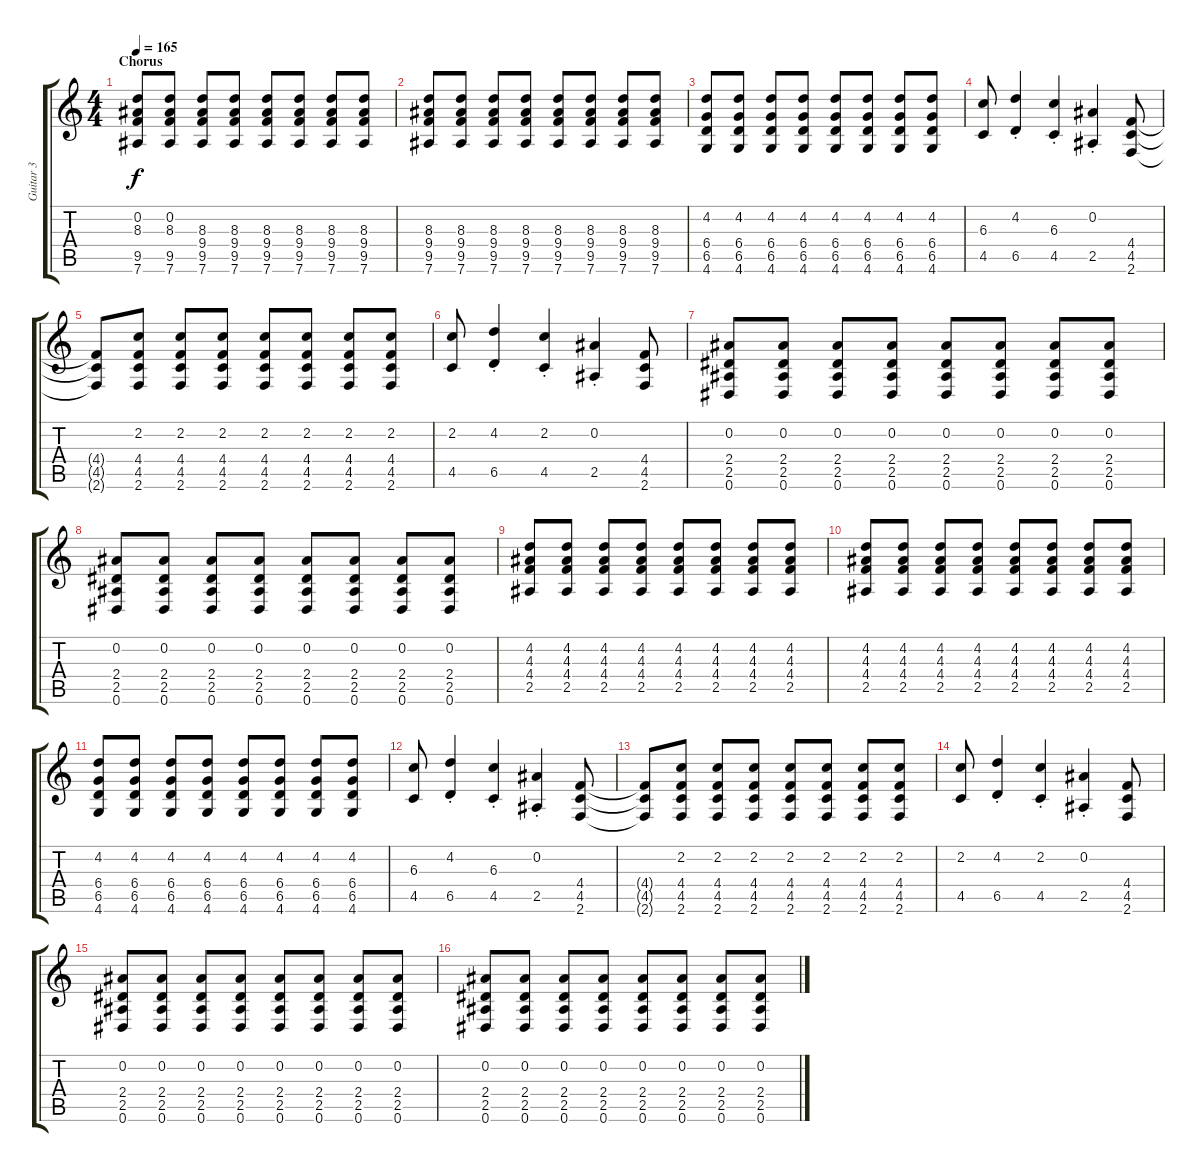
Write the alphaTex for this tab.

\track ("Guitar 3" "Guitar 3") {instrument overdrivenguitar}
\staff {score tabs}
\tuning (Eb4 Bb3 Gb3 Db3 Ab2 Eb2) {hide}
\ts (4 4)
\section ("" "Chorus")
\tempo 165
\clef g2
\ks c
(0.2 8.3 9.5 7.6).8{dy f volume 13 balance 8} (0.2 8.3 9.5 7.6).8 (8.3 9.4 9.5 7.6).8 (8.3 9.4 9.5 7.6).8 (8.3 9.4 9.5 7.6).8 (8.3 9.4 9.5 7.6).8 (8.3 9.4 9.5 7.6).8 (8.3 9.4 9.5 7.6).8 |
(8.3 9.4 9.5 7.6).8 (8.3 9.4 9.5 7.6).8 (8.3 9.4 9.5 7.6).8 (8.3 9.4 9.5 7.6).8 (8.3 9.4 9.5 7.6).8 (8.3 9.4 9.5 7.6).8 (8.3 9.4 9.5 7.6).8 (8.3 9.4 9.5 7.6).8 |
(4.2 6.4 6.5 4.6).8 (4.2 6.4 6.5 4.6).8 (4.2 6.4 6.5 4.6).8 (4.2 6.4 6.5 4.6).8 (4.2 6.4 6.5 4.6).8 (4.2 6.4 6.5 4.6).8 (4.2 6.4 6.5 4.6).8 (4.2 6.4 6.5 4.6).8 |
(6.3 4.5).8 (4.2{st} 6.5{st}).4 (6.3{st} 4.5{st}).4 (0.2{st} 2.5{st}).4 (4.4 4.5 2.6).8 |
(4.4{t} 4.5{t} 2.6{t}).8 (2.2 4.4 4.5 2.6).8 (2.2 4.4 4.5 2.6).8 (2.2 4.4 4.5 2.6).8 (2.2 4.4 4.5 2.6).8 (2.2 4.4 4.5 2.6).8 (2.2 4.4 4.5 2.6).8 (2.2 4.4 4.5 2.6).8 |
(2.2 4.5).8 (4.2{st} 6.5{st}).4 (2.2{st} 4.5{st}).4 (0.2{st} 2.5{st}).4 (4.4 4.5 2.6).8 |
(0.2 2.4 2.5 0.6).8 (0.2 2.4 2.5 0.6).8 (0.2 2.4 2.5 0.6).8 (0.2 2.4 2.5 0.6).8 (0.2 2.4 2.5 0.6).8 (0.2 2.4 2.5 0.6).8 (0.2 2.4 2.5 0.6).8 (0.2 2.4 2.5 0.6).8 |
(0.2 2.4 2.5 0.6).8 (0.2 2.4 2.5 0.6).8 (0.2 2.4 2.5 0.6).8 (0.2 2.4 2.5 0.6).8 (0.2 2.4 2.5 0.6).8 (0.2 2.4 2.5 0.6).8 (0.2 2.4 2.5 0.6).8 (0.2 2.4 2.5 0.6).8 |
(4.2 4.3 4.4 2.5).8 (4.2 4.3 4.4 2.5).8 (4.2 4.3 4.4 2.5).8 (4.2 4.3 4.4 2.5).8 (4.2 4.3 4.4 2.5).8 (4.2 4.3 4.4 2.5).8 (4.2 4.3 4.4 2.5).8 (4.2 4.3 4.4 2.5).8 |
(4.2 4.3 4.4 2.5).8 (4.2 4.3 4.4 2.5).8 (4.2 4.3 4.4 2.5).8 (4.2 4.3 4.4 2.5).8 (4.2 4.3 4.4 2.5).8 (4.2 4.3 4.4 2.5).8 (4.2 4.3 4.4 2.5).8 (4.2 4.3 4.4 2.5).8 |
(4.2 6.4 6.5 4.6).8 (4.2 6.4 6.5 4.6).8 (4.2 6.4 6.5 4.6).8 (4.2 6.4 6.5 4.6).8 (4.2 6.4 6.5 4.6).8 (4.2 6.4 6.5 4.6).8 (4.2 6.4 6.5 4.6).8 (4.2 6.4 6.5 4.6).8 |
(6.3 4.5).8 (4.2{st} 6.5{st}).4 (6.3{st} 4.5{st}).4 (0.2{st} 2.5{st}).4 (4.4 4.5 2.6).8 |
(4.4{t} 4.5{t} 2.6{t}).8 (2.2 4.4 4.5 2.6).8 (2.2 4.4 4.5 2.6).8 (2.2 4.4 4.5 2.6).8 (2.2 4.4 4.5 2.6).8 (2.2 4.4 4.5 2.6).8 (2.2 4.4 4.5 2.6).8 (2.2 4.4 4.5 2.6).8 |
(2.2 4.5).8 (4.2{st} 6.5{st}).4 (2.2{st} 4.5{st}).4 (0.2{st} 2.5{st}).4 (4.4 4.5 2.6).8 |
(0.2 2.4 2.5 0.6).8 (0.2 2.4 2.5 0.6).8 (0.2 2.4 2.5 0.6).8 (0.2 2.4 2.5 0.6).8 (0.2 2.4 2.5 0.6).8 (0.2 2.4 2.5 0.6).8 (0.2 2.4 2.5 0.6).8 (0.2 2.4 2.5 0.6).8 |
(0.2 2.4 2.5 0.6).8 (0.2 2.4 2.5 0.6).8 (0.2 2.4 2.5 0.6).8 (0.2 2.4 2.5 0.6).8 (0.2 2.4 2.5 0.6).8 (0.2 2.4 2.5 0.6).8 (0.2 2.4 2.5 0.6).8 (0.2 2.4 2.5 0.6).8
